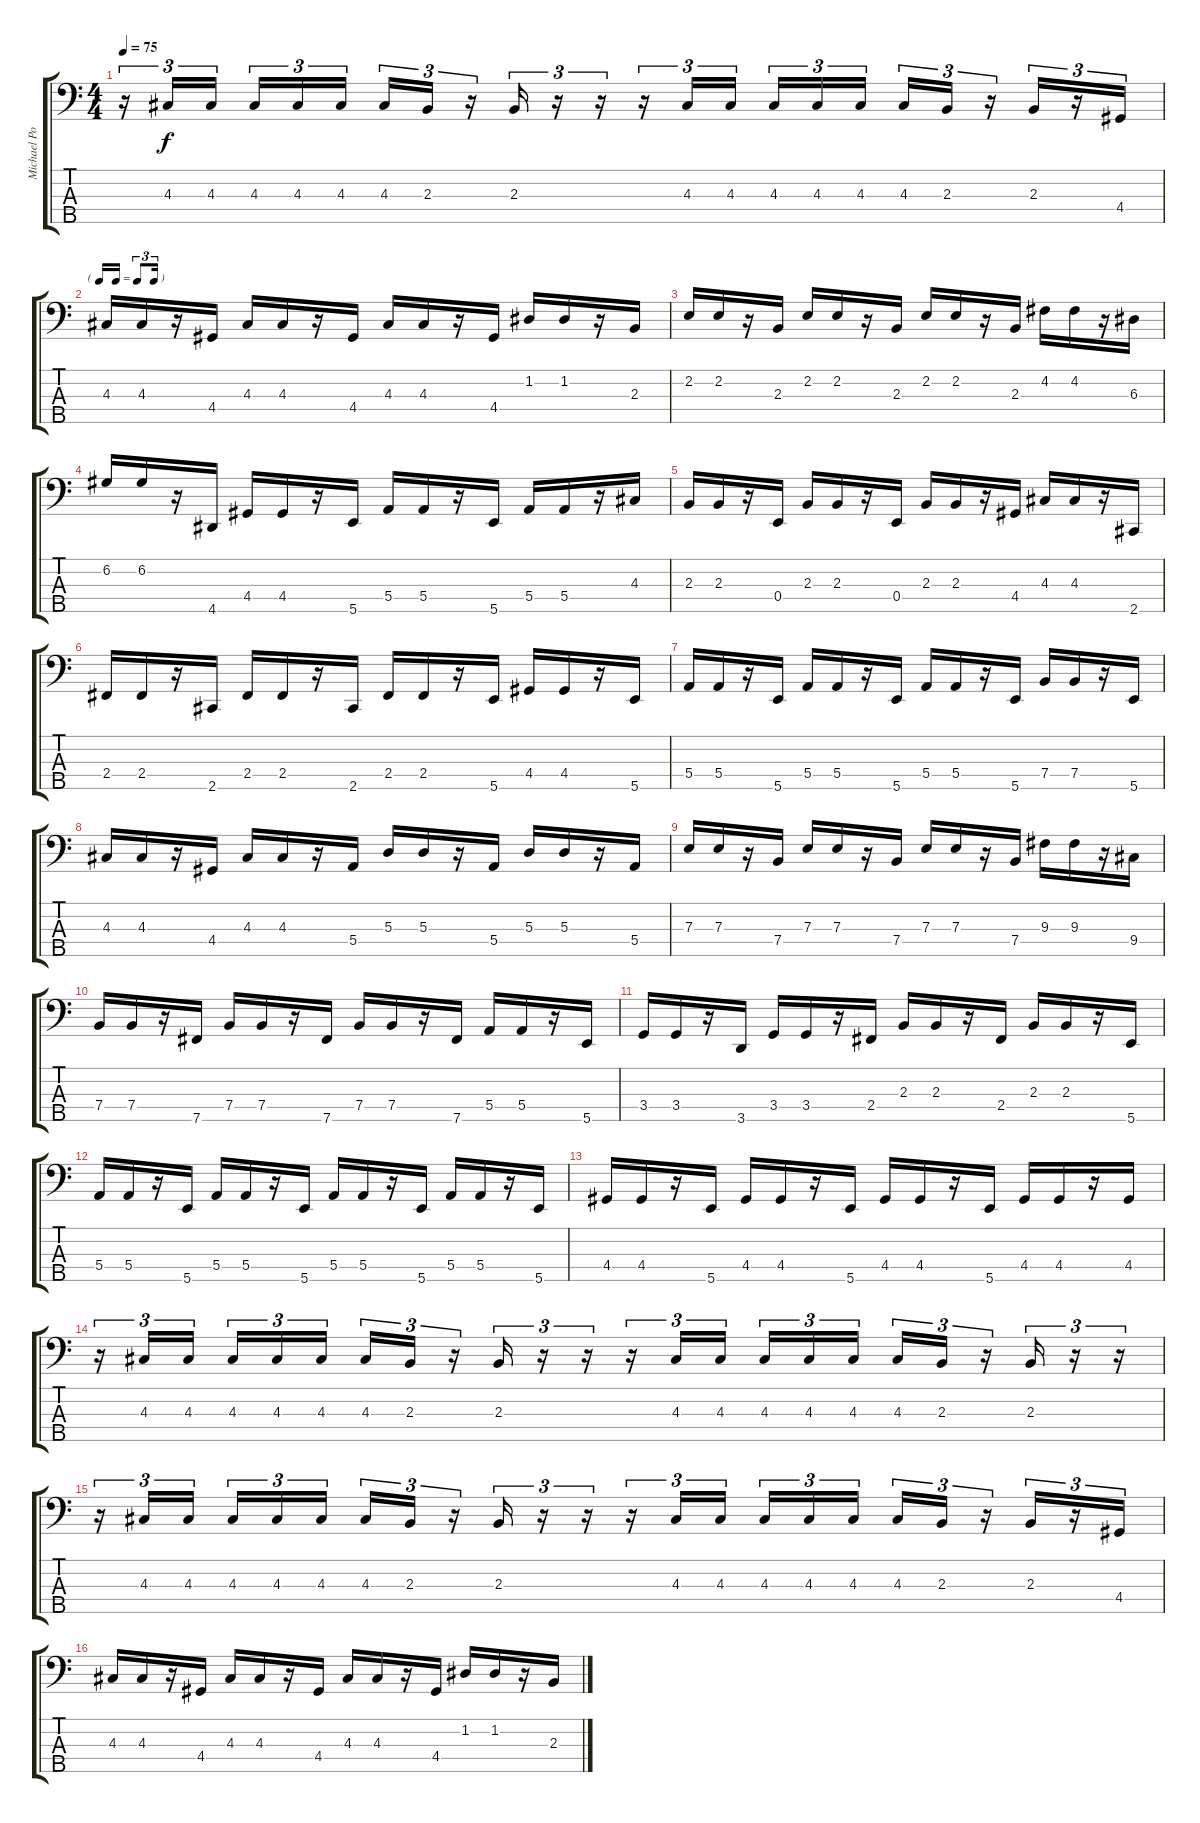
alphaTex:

\track ("Michael Porcaro" "Michael Po") {instrument electricbassfinger}
\staff {score tabs}
\tuning (G2 D2 A1 E1 B0) {hide}
\ts (4 4)
\tempo 75
\clef f4
\ks c
r.16{tu (3 2) dy f} 4.3.16{tu (3 2)} 4.3.16{tu (3 2) beam splitsecondary} 4.3.16{tu (3 2)} 4.3.16{tu (3 2)} 4.3.16{tu (3 2)} 4.3.16{tu (3 2)} 2.3.16{tu (3 2)} r.16{tu (3 2)} 2.3.16{tu (3 2)} r.16{tu (3 2)} r.16{tu (3 2)} r.16{tu (3 2)} 4.3.16{tu (3 2)} 4.3.16{tu (3 2) beam splitsecondary} 4.3.16{tu (3 2)} 4.3.16{tu (3 2)} 4.3.16{tu (3 2)} 4.3.16{tu (3 2)} 2.3.16{tu (3 2)} r.16{tu (3 2)} 2.3.16{tu (3 2)} r.16{tu (3 2)} 4.4.16{tu (3 2)} |
\tf triplet16th
4.3.16 4.3.16 r.16 4.4.16 4.3.16 4.3.16 r.16 4.4.16 4.3.16 4.3.16 r.16 4.4.16 1.2.16 1.2.16 r.16 2.3.16 |
2.2.16 2.2.16 r.16 2.3.16 2.2.16 2.2.16 r.16 2.3.16 2.2.16 2.2.16 r.16 2.3.16 4.2.16 4.2.16 r.16 6.3.16 |
6.2.16 6.2.16 r.16 4.5.16 4.4.16 4.4.16 r.16 5.5.16 5.4.16 5.4.16 r.16 5.5.16 5.4.16 5.4.16 r.16 4.3.16 |
2.3.16 2.3.16 r.16 0.4.16 2.3.16 2.3.16 r.16 0.4.16 2.3.16 2.3.16 r.16 4.4.16 4.3.16 4.3.16 r.16 2.5.16 |
2.4.16 2.4.16 r.16 2.5.16 2.4.16 2.4.16 r.16 2.5.16 2.4.16 2.4.16 r.16 5.5.16 4.4.16 4.4.16 r.16 5.5.16 |
5.4.16 5.4.16 r.16 5.5.16 5.4.16 5.4.16 r.16 5.5.16 5.4.16 5.4.16 r.16 5.5.16 7.4.16 7.4.16 r.16 5.5.16 |
4.3.16 4.3.16 r.16 4.4.16 4.3.16 4.3.16 r.16 5.4.16 5.3.16 5.3.16 r.16 5.4.16 5.3.16 5.3.16 r.16 5.4.16 |
7.3.16 7.3.16 r.16 7.4.16 7.3.16 7.3.16 r.16 7.4.16 7.3.16 7.3.16 r.16 7.4.16 9.3.16 9.3.16 r.16 9.4.16 |
7.4.16 7.4.16 r.16 7.5.16 7.4.16 7.4.16 r.16 7.5.16 7.4.16 7.4.16 r.16 7.5.16 5.4.16 5.4.16 r.16 5.5.16 |
3.4.16 3.4.16 r.16 3.5.16 3.4.16 3.4.16 r.16 2.4.16 2.3.16 2.3.16 r.16 2.4.16 2.3.16 2.3.16 r.16 5.5.16 |
5.4.16 5.4.16 r.16 5.5.16 5.4.16 5.4.16 r.16 5.5.16 5.4.16 5.4.16 r.16 5.5.16 5.4.16 5.4.16 r.16 5.5.16 |
4.4.16 4.4.16 r.16 5.5.16 4.4.16 4.4.16 r.16 5.5.16 4.4.16 4.4.16 r.16 5.5.16 4.4.16 4.4.16 r.16 4.4.16 |
r.16{tu (3 2)} 4.3.16{tu (3 2)} 4.3.16{tu (3 2) beam splitsecondary} 4.3.16{tu (3 2)} 4.3.16{tu (3 2)} 4.3.16{tu (3 2)} 4.3.16{tu (3 2)} 2.3.16{tu (3 2)} r.16{tu (3 2)} 2.3.16{tu (3 2)} r.16{tu (3 2)} r.16{tu (3 2)} r.16{tu (3 2)} 4.3.16{tu (3 2)} 4.3.16{tu (3 2) beam splitsecondary} 4.3.16{tu (3 2)} 4.3.16{tu (3 2)} 4.3.16{tu (3 2)} 4.3.16{tu (3 2)} 2.3.16{tu (3 2)} r.16{tu (3 2)} 2.3.16{tu (3 2)} r.16{tu (3 2)} r.16{tu (3 2)} |
r.16{tu (3 2)} 4.3.16{tu (3 2)} 4.3.16{tu (3 2) beam splitsecondary} 4.3.16{tu (3 2)} 4.3.16{tu (3 2)} 4.3.16{tu (3 2)} 4.3.16{tu (3 2)} 2.3.16{tu (3 2)} r.16{tu (3 2)} 2.3.16{tu (3 2)} r.16{tu (3 2)} r.16{tu (3 2)} r.16{tu (3 2)} 4.3.16{tu (3 2)} 4.3.16{tu (3 2) beam splitsecondary} 4.3.16{tu (3 2)} 4.3.16{tu (3 2)} 4.3.16{tu (3 2)} 4.3.16{tu (3 2)} 2.3.16{tu (3 2)} r.16{tu (3 2)} 2.3.16{tu (3 2)} r.16{tu (3 2)} 4.4.16{tu (3 2)} |
4.3.16 4.3.16 r.16 4.4.16 4.3.16 4.3.16 r.16 4.4.16 4.3.16 4.3.16 r.16 4.4.16 1.2.16 1.2.16 r.16 2.3.16
